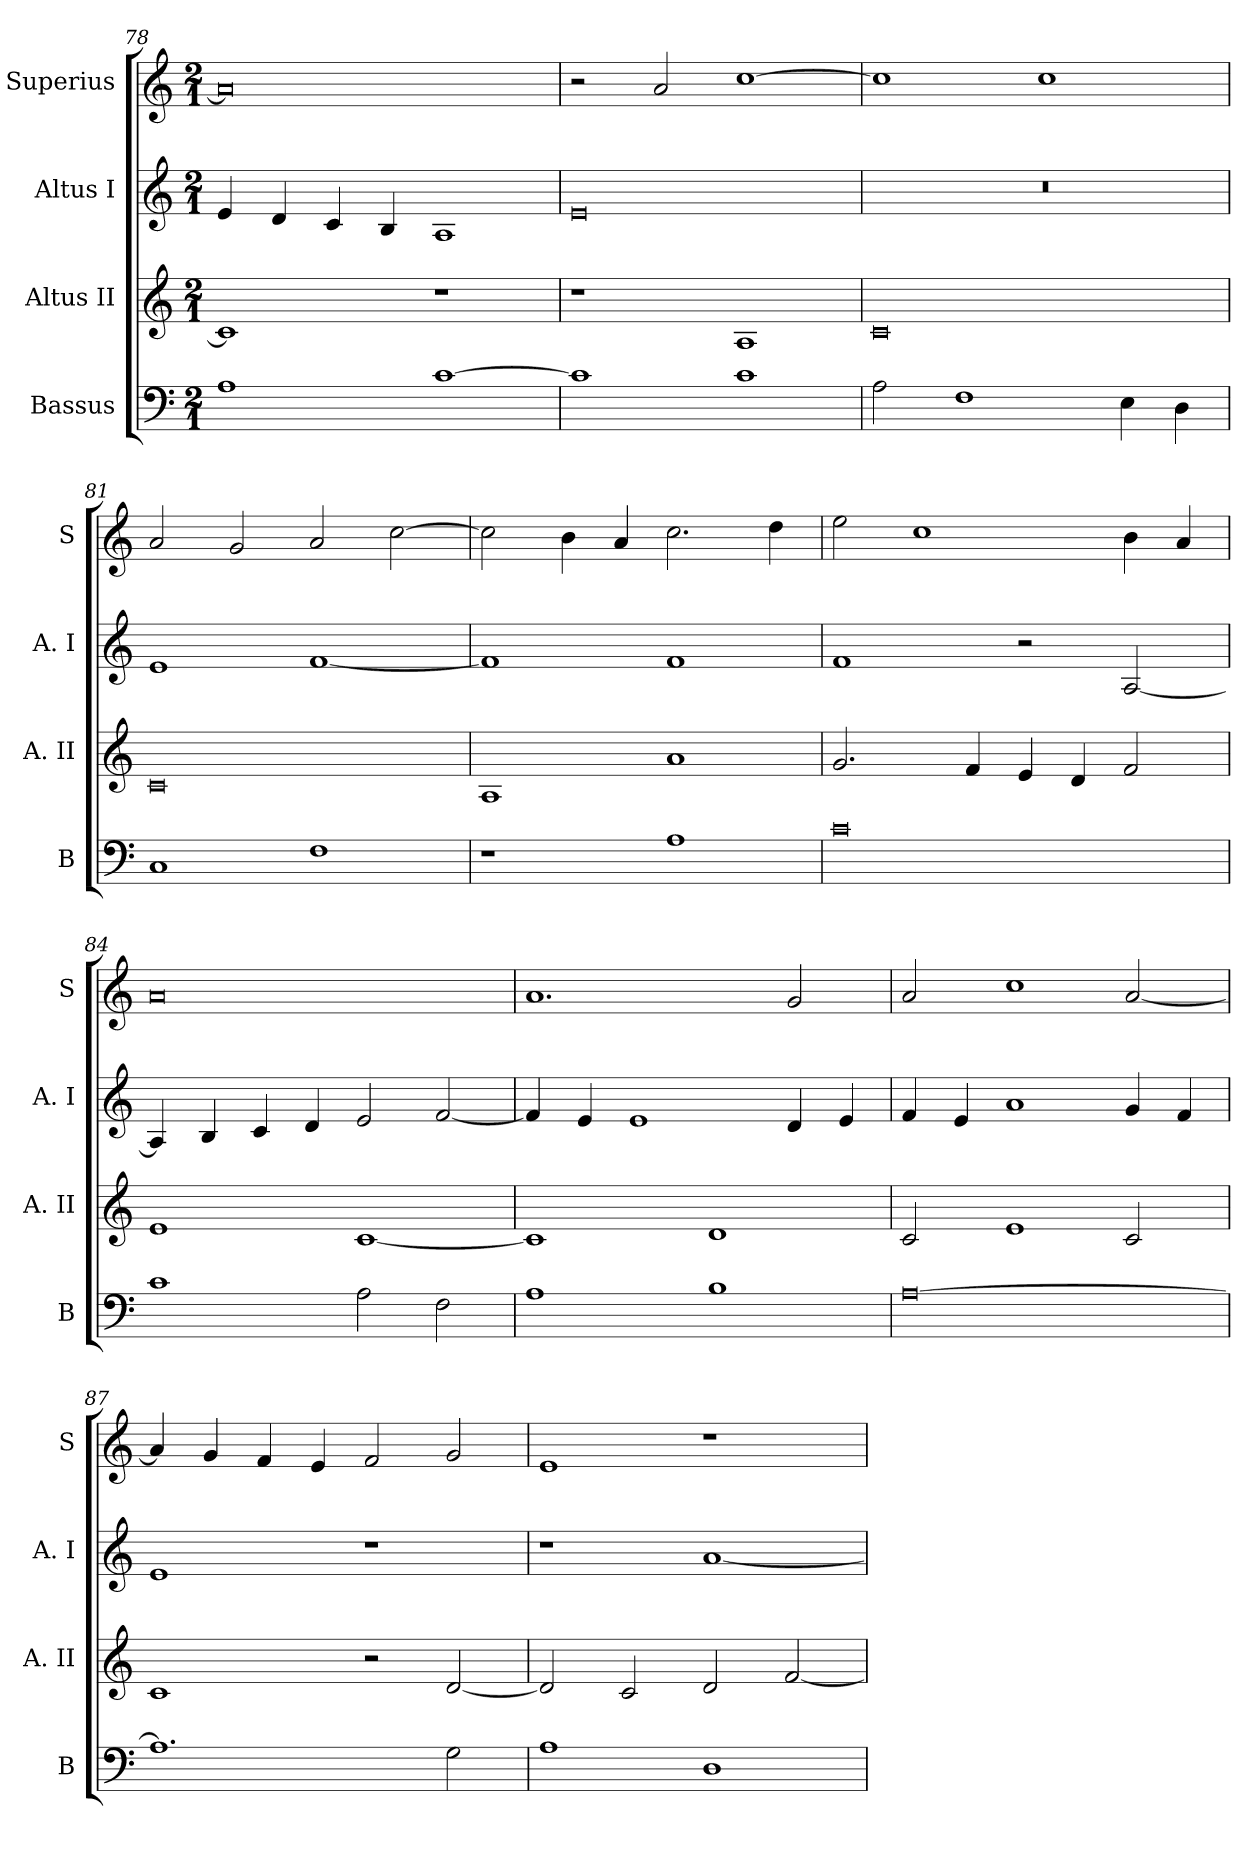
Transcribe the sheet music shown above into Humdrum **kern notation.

**kern	**kern	**kern	**kern
*part4	*part3	*part2	*part1
*staff4	*staff3	*staff2	*staff1
*I"Bassus	*I"Altus II	*I"Altus I	*I"Superius
*I'B	*I'A. II	*I'A. I	*I'S
*clefF4	*clefG2	*clefG2	*clefG2
*k[]	*k[]	*k[]	*k[]
*C:	*C:	*C:	*C:
*M2/1	*M2/1	*M2/1	*M2/1
=78	=78	=78	=78
1A	1c]	4e	0a]
.	.	4d	.
.	.	4c	.
.	.	4B	.
[1c	1r	1A	.
=79	=79	=79	=79
1c]	1r	0e	2r
.	.	.	2a
1c	1A	.	[1cc
=80	=80	=80	=80
2A	0c	0r	1cc]
1F	.	.	.
.	.	.	1cc
4E	.	.	.
4D	.	.	.
=81	=81	=81	=81
1C	0c	1e	2a
.	.	.	2g
1F	.	[1f	2a
.	.	.	[2cc
=82	=82	=82	=82
1r	1A	1f]	2cc]
.	.	.	4b
.	.	.	4a
1A	1a	1f	2.cc
.	.	.	4dd
=83	=83	=83	=83
0c	2.g	1f	2ee
.	.	.	1cc
.	4f	.	.
.	4e	2r	.
.	4d	.	.
.	2f	[2A	4b
.	.	.	4a
=84	=84	=84	=84
1c	1e	4A]	0a
.	.	4B	.
.	.	4c	.
.	.	4d	.
2A	[1c	2e	.
2F	.	[2f	.
=85	=85	=85	=85
1A	1c]	4f]	1.a
.	.	4e	.
.	.	1e	.
1B	1d	.	.
.	.	4d	2g
.	.	4e	.
=86	=86	=86	=86
[0A	2c	4f	2a
.	.	4e	.
.	1e	1a	1cc
.	2c	4g	[2a
.	.	4f	.
=87	=87	=87	=87
1.A]	1c	1e	4a]
.	.	.	4g
.	.	.	4f
.	.	.	4e
.	2r	1r	2f
2G	[2d	.	2g
=88	=88	=88	=88
1A	2d]	1r	1e
.	2c	.	.
1D	2d	[1a	1r
.	[2f	.	.
=	=	=	=
*-	*-	*-	*-
